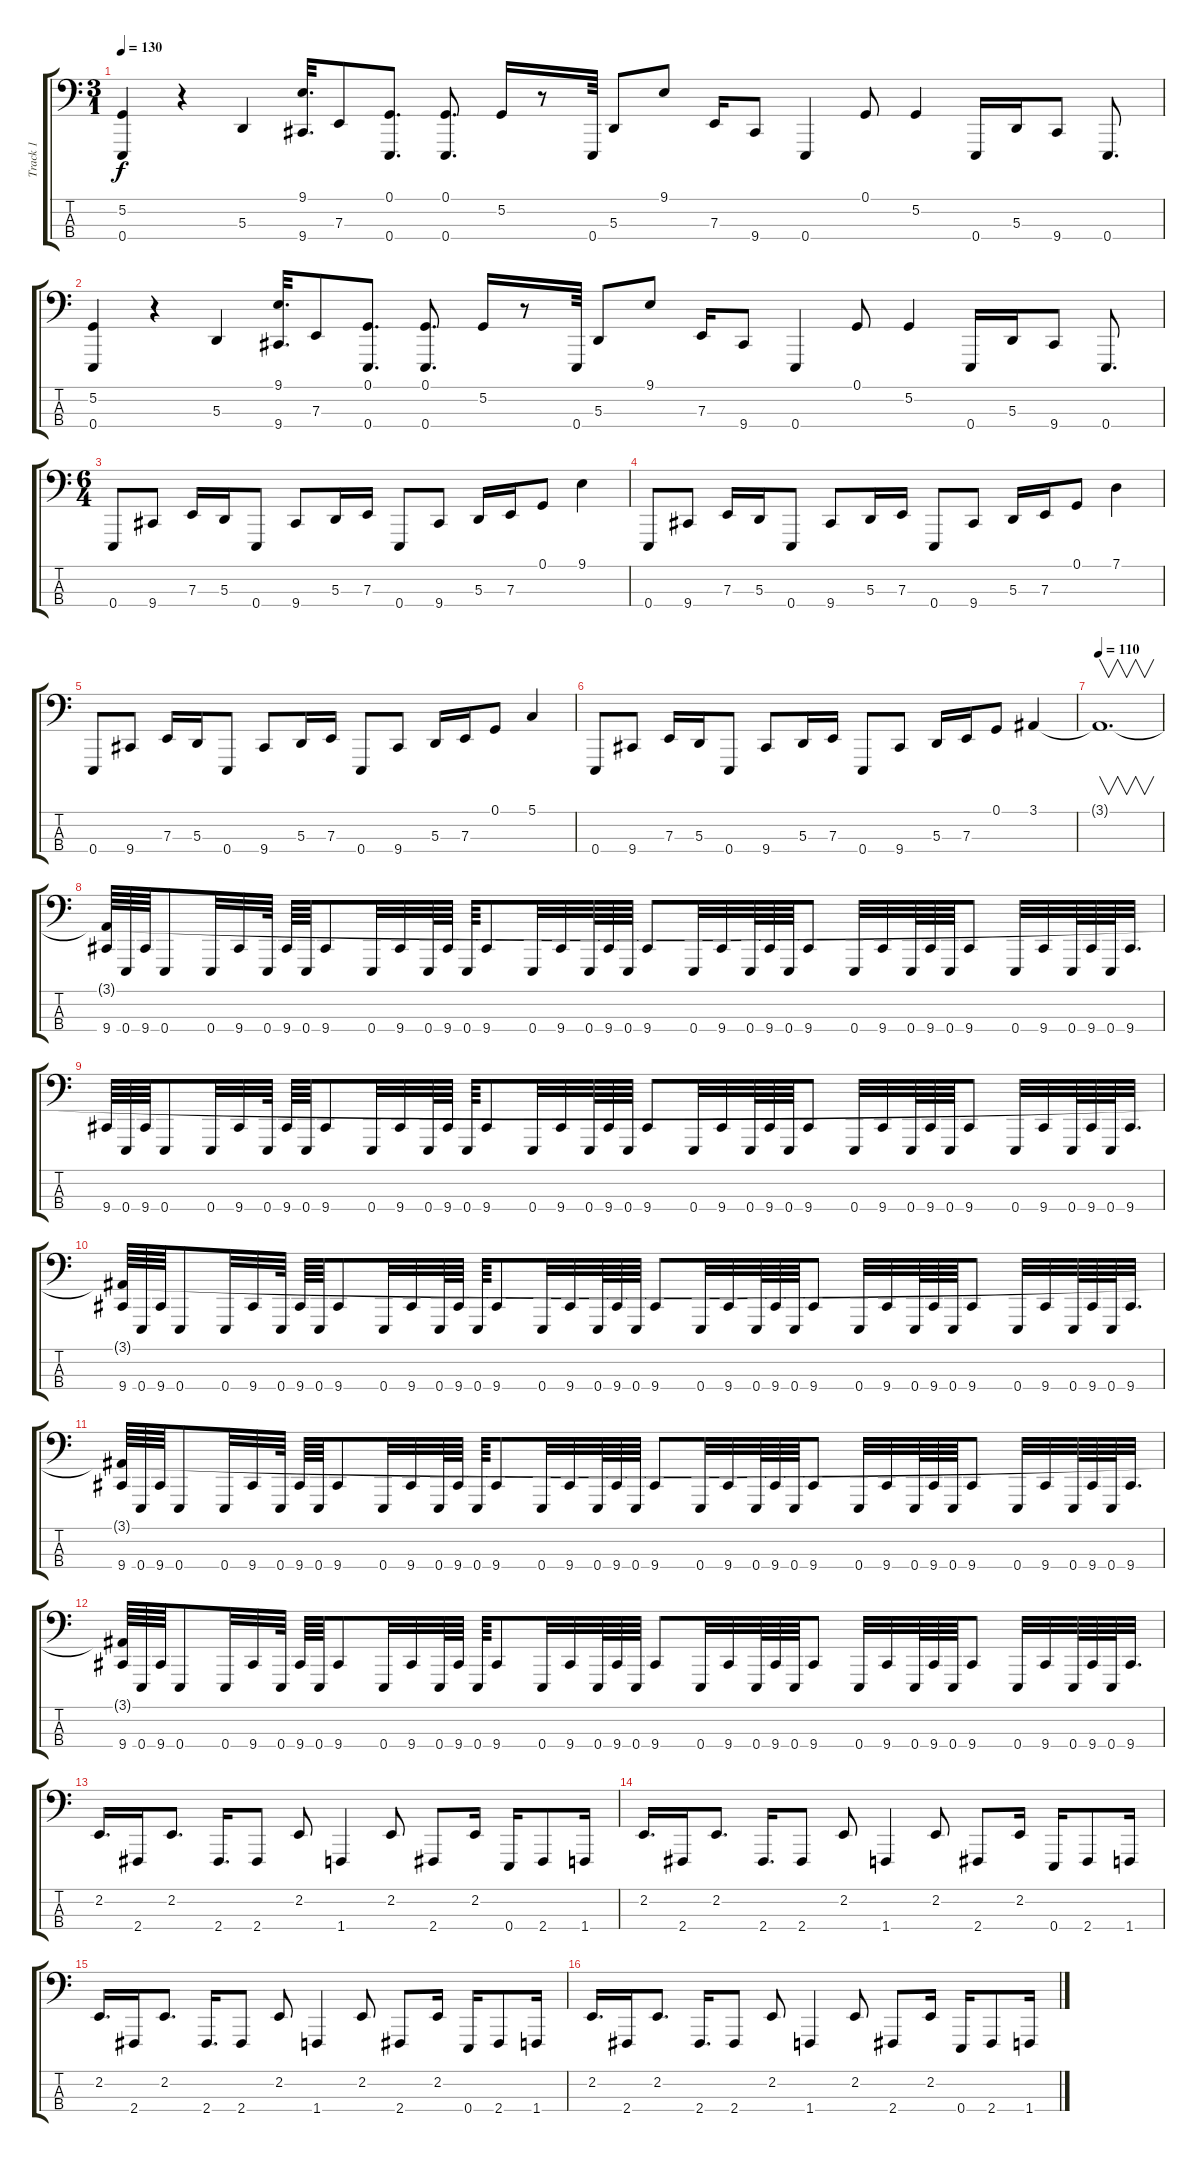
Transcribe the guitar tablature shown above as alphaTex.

\track ("Track 1" "Track 1") {instrument lead8bassandlead}
\staff {score tabs}
\tuning (G2 D2 A1 E1) {hide}
\ts (3 1)
\tempo 130
\clef f4
\ks c
(5.2 0.4).4{dy f} r.4 5.3.4 (9.1 9.4).32{d} 7.3.8 (0.1 0.4).8{d} (0.1 0.4).8{d} 5.2.16 r.8 0.4.64 5.3.8 9.1.8 7.3.16 9.4.8 0.4.4 0.1.8 5.2.4 0.4.16 5.3.16 9.4.8 0.4.8{d} |
(5.2 0.4).4 r.4 5.3.4 (9.1 9.4).32{d} 7.3.8 (0.1 0.4).8{d} (0.1 0.4).8{d} 5.2.16 r.8 0.4.64 5.3.8 9.1.8 7.3.16 9.4.8 0.4.4 0.1.8 5.2.4 0.4.16 5.3.16 9.4.8 0.4.8{d} |
\ts (6 4)
0.4.8 9.4.8 7.3.16 5.3.16 0.4.8 9.4.8 5.3.16 7.3.16 0.4.8 9.4.8 5.3.16 7.3.16 0.1.8 9.1.4 |
0.4.8 9.4.8 7.3.16 5.3.16 0.4.8 9.4.8 5.3.16 7.3.16 0.4.8 9.4.8 5.3.16 7.3.16 0.1.8 7.1.4 |
0.4.8 9.4.8 7.3.16 5.3.16 0.4.8 9.4.8 5.3.16 7.3.16 0.4.8 9.4.8 5.3.16 7.3.16 0.1.8 5.1.4 |
0.4.8 9.4.8 7.3.16 5.3.16 0.4.8 9.4.8 5.3.16 7.3.16 0.4.8 9.4.8 5.3.16 7.3.16 0.1.8 3.1.4 |
\tempo 110
3.1{t}.1{v d} |
(3.1{t} 9.4).64{volume 13} 0.4.64 9.4.64 0.4.8 0.4.32 9.4.32 0.4.64 9.4.64 0.4.64 9.4.8 0.4.32 9.4.32 0.4.64 9.4.64 0.4.64 9.4.8 0.4.32 9.4.32 0.4.64 9.4.64 0.4.64 9.4.8 0.4.32 9.4.32 0.4.64 9.4.64 0.4.64 9.4.8 0.4.32 9.4.32 0.4.64 9.4.64 0.4.64 9.4.8 0.4.32 9.4.32 0.4.64 9.4.64 0.4.64 9.4.32{d} |
9.4.64 0.4.64 9.4.64 0.4.8 0.4.32 9.4.32 0.4.64 9.4.64 0.4.64 9.4.8 0.4.32 9.4.32 0.4.64 9.4.64 0.4.64 9.4.8 0.4.32 9.4.32 0.4.64 9.4.64 0.4.64 9.4.8 0.4.32 9.4.32 0.4.64 9.4.64 0.4.64 9.4.8 0.4.32 9.4.32 0.4.64 9.4.64 0.4.64 9.4.8 0.4.32 9.4.32 0.4.64 9.4.64 0.4.64 9.4.32{d} |
(3.1{t} 9.4).64{volume 15} 0.4.64 9.4.64 0.4.8 0.4.32 9.4.32 0.4.64 9.4.64 0.4.64 9.4.8 0.4.32 9.4.32 0.4.64 9.4.64 0.4.64 9.4.8 0.4.32 9.4.32 0.4.64 9.4.64 0.4.64 9.4.8 0.4.32 9.4.32 0.4.64 9.4.64 0.4.64 9.4.8 0.4.32 9.4.32 0.4.64 9.4.64 0.4.64 9.4.8 0.4.32 9.4.32 0.4.64 9.4.64 0.4.64 9.4.32{d} |
(3.1{t} 9.4).64{volume 13} 0.4.64 9.4.64 0.4.8 0.4.32 9.4.32 0.4.64 9.4.64 0.4.64 9.4.8 0.4.32 9.4.32 0.4.64 9.4.64 0.4.64 9.4.8 0.4.32 9.4.32 0.4.64 9.4.64 0.4.64 9.4.8 0.4.32 9.4.32 0.4.64 9.4.64 0.4.64 9.4.8 0.4.32 9.4.32 0.4.64 9.4.64 0.4.64 9.4.8 0.4.32 9.4.32 0.4.64 9.4.64 0.4.64 9.4.32{d} |
(3.1{t} 9.4).64 0.4.64 9.4.64 0.4.8 0.4.32 9.4.32 0.4.64 9.4.64 0.4.64 9.4.8 0.4.32 9.4.32 0.4.64 9.4.64 0.4.64 9.4.8 0.4.32 9.4.32 0.4.64 9.4.64 0.4.64 9.4.8 0.4.32 9.4.32 0.4.64 9.4.64 0.4.64 9.4.8 0.4.32 9.4.32 0.4.64 9.4.64 0.4.64 9.4.8 0.4.32 9.4.32 0.4.64 9.4.64 0.4.64 9.4.32{d} |
2.2.16{d volume 11} 2.4.16 2.2.8{d} 2.4.16{d} 2.4.8 2.2.8 1.4.4 2.2.8 2.4.8 2.2.16 0.4.16 2.4.8 1.4.16 |
2.2.16{d volume 11} 2.4.16 2.2.8{d} 2.4.16{d} 2.4.8 2.2.8 1.4.4 2.2.8 2.4.8 2.2.16 0.4.16 2.4.8 1.4.16 |
2.2.16{d volume 16} 2.4.16 2.2.8{d} 2.4.16{d} 2.4.8 2.2.8 1.4.4 2.2.8 2.4.8 2.2.16 0.4.16 2.4.8 1.4.16 |
2.2.16{d volume 16} 2.4.16 2.2.8{d} 2.4.16{d} 2.4.8 2.2.8 1.4.4 2.2.8 2.4.8 2.2.16 0.4.16 2.4.8 1.4.16
